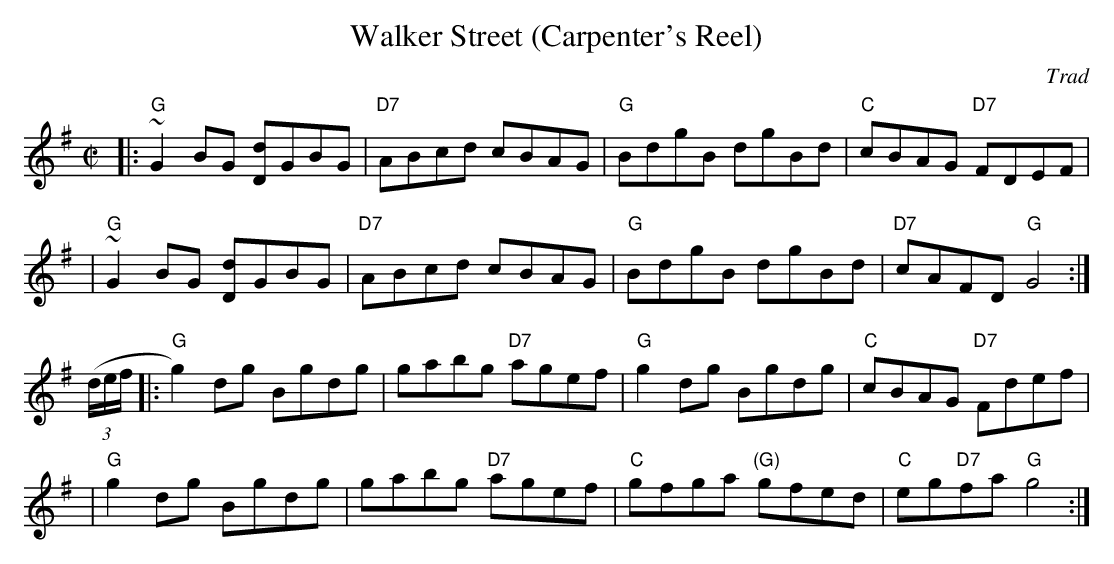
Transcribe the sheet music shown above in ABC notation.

X:1
T: Walker Street (Carpenter's Reel)
O: Trad
M: C|
L: 1/8
K: G
|: "G"~G2 BG [dD]GBG | "D7"ABcd cBAG | "G"BdgB dgBd | "C"cBAG "D7"FDEF |
|  "G"~G2 BG [dD]GBG | "D7"ABcd cBAG | "G"BdgB dgBd | "D7"cAFD "G"G4 :|
((3d/e/f/ |: "G"g2)dg Bgdg | gabg "D7"agef | "G"g2dg Bgdg | "C"cBAG "D7"Fdef |
|  "G"g2dg Bgdg | gabg "D7"agef | "C"gfga "(G)"gfed | "C"eg"D7"fa "G"g4 :|
